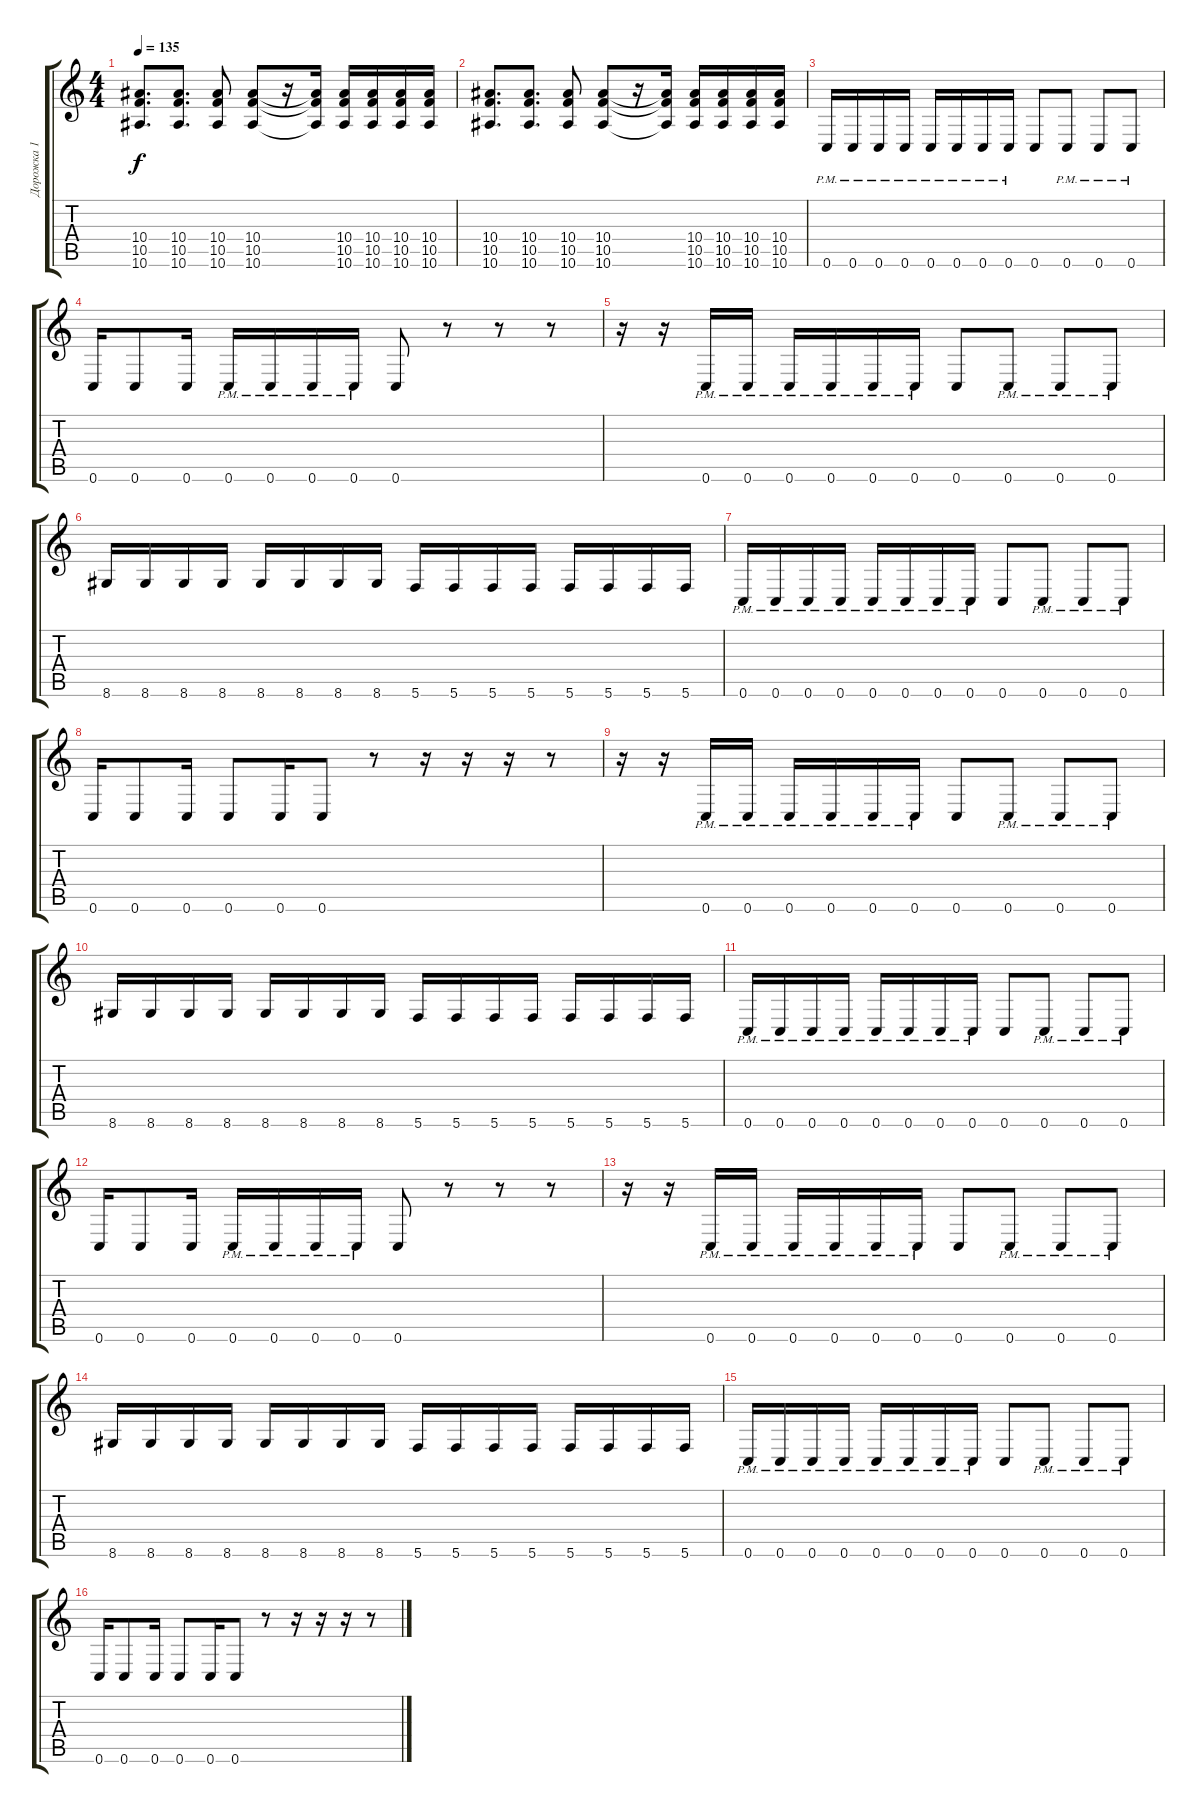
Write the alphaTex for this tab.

\track ("Дорожка 1" "Дорожка 1") {instrument distortionguitar}
\staff {score tabs}
\tuning (D4 A3 F3 C3 G2 C2) {hide}
\ts (4 4)
\tempo 135
\clef g2
\ks c
(10.4 10.5 10.6).8{d dy f} (10.4 10.5 10.6).8{d} (10.4 10.5 10.6).8 (10.4 10.5 10.6).8 r.16 (10.4{t} 10.5{t} 10.6{t}).16 (10.4 10.5 10.6).16 (10.4 10.5 10.6).16 (10.4 10.5 10.6).16 (10.4 10.5 10.6).16 |
(10.4 10.5 10.6).8{d} (10.4 10.5 10.6).8{d} (10.4 10.5 10.6).8 (10.4 10.5 10.6).8 r.16 (10.4{t} 10.5{t} 10.6{t}).16 (10.4 10.5 10.6).16 (10.4 10.5 10.6).16 (10.4 10.5 10.6).16 (10.4 10.5 10.6).16 |
0.6{pm}.16 0.6{pm}.16 0.6{pm}.16 0.6{pm}.16 0.6{pm}.16 0.6{pm}.16 0.6{pm}.16 0.6{pm}.16 0.6.8 0.6{pm}.8 0.6{pm}.8 0.6{pm}.8 |
0.6.16 0.6.8 0.6.16 0.6{pm}.16 0.6{pm}.16 0.6{pm}.16 0.6{pm}.16 0.6.8 r.8 r.8 r.8 |
r.16 r.16 0.6{pm}.16 0.6{pm}.16 0.6{pm}.16 0.6{pm}.16 0.6{pm}.16 0.6{pm}.16 0.6.8 0.6{pm}.8 0.6{pm}.8 0.6{pm}.8 |
8.6.16 8.6.16 8.6.16 8.6.16 8.6.16 8.6.16 8.6.16 8.6.16 5.6.16 5.6.16 5.6.16 5.6.16 5.6.16 5.6.16 5.6.16 5.6.16 |
0.6{pm}.16 0.6{pm}.16 0.6{pm}.16 0.6{pm}.16 0.6{pm}.16 0.6{pm}.16 0.6{pm}.16 0.6{pm}.16 0.6.8 0.6{pm}.8 0.6{pm}.8 0.6{pm}.8 |
0.6.16 0.6.8 0.6.16 0.6.8 0.6.16 0.6.8 r.8 r.16 r.16 r.16 r.8 |
r.16 r.16 0.6{pm}.16 0.6{pm}.16 0.6{pm}.16 0.6{pm}.16 0.6{pm}.16 0.6{pm}.16 0.6.8 0.6{pm}.8 0.6{pm}.8 0.6{pm}.8 |
8.6.16 8.6.16 8.6.16 8.6.16 8.6.16 8.6.16 8.6.16 8.6.16 5.6.16 5.6.16 5.6.16 5.6.16 5.6.16 5.6.16 5.6.16 5.6.16 |
0.6{pm}.16 0.6{pm}.16 0.6{pm}.16 0.6{pm}.16 0.6{pm}.16 0.6{pm}.16 0.6{pm}.16 0.6{pm}.16 0.6.8 0.6{pm}.8 0.6{pm}.8 0.6{pm}.8 |
0.6.16 0.6.8 0.6.16 0.6{pm}.16 0.6{pm}.16 0.6{pm}.16 0.6{pm}.16 0.6.8 r.8 r.8 r.8 |
r.16 r.16 0.6{pm}.16 0.6{pm}.16 0.6{pm}.16 0.6{pm}.16 0.6{pm}.16 0.6{pm}.16 0.6.8 0.6{pm}.8 0.6{pm}.8 0.6{pm}.8 |
8.6.16 8.6.16 8.6.16 8.6.16 8.6.16 8.6.16 8.6.16 8.6.16 5.6.16 5.6.16 5.6.16 5.6.16 5.6.16 5.6.16 5.6.16 5.6.16 |
0.6{pm}.16 0.6{pm}.16 0.6{pm}.16 0.6{pm}.16 0.6{pm}.16 0.6{pm}.16 0.6{pm}.16 0.6{pm}.16 0.6.8 0.6{pm}.8 0.6{pm}.8 0.6{pm}.8 |
0.6.16 0.6.8 0.6.16 0.6.8 0.6.16 0.6.8 r.8 r.16 r.16 r.16 r.8
